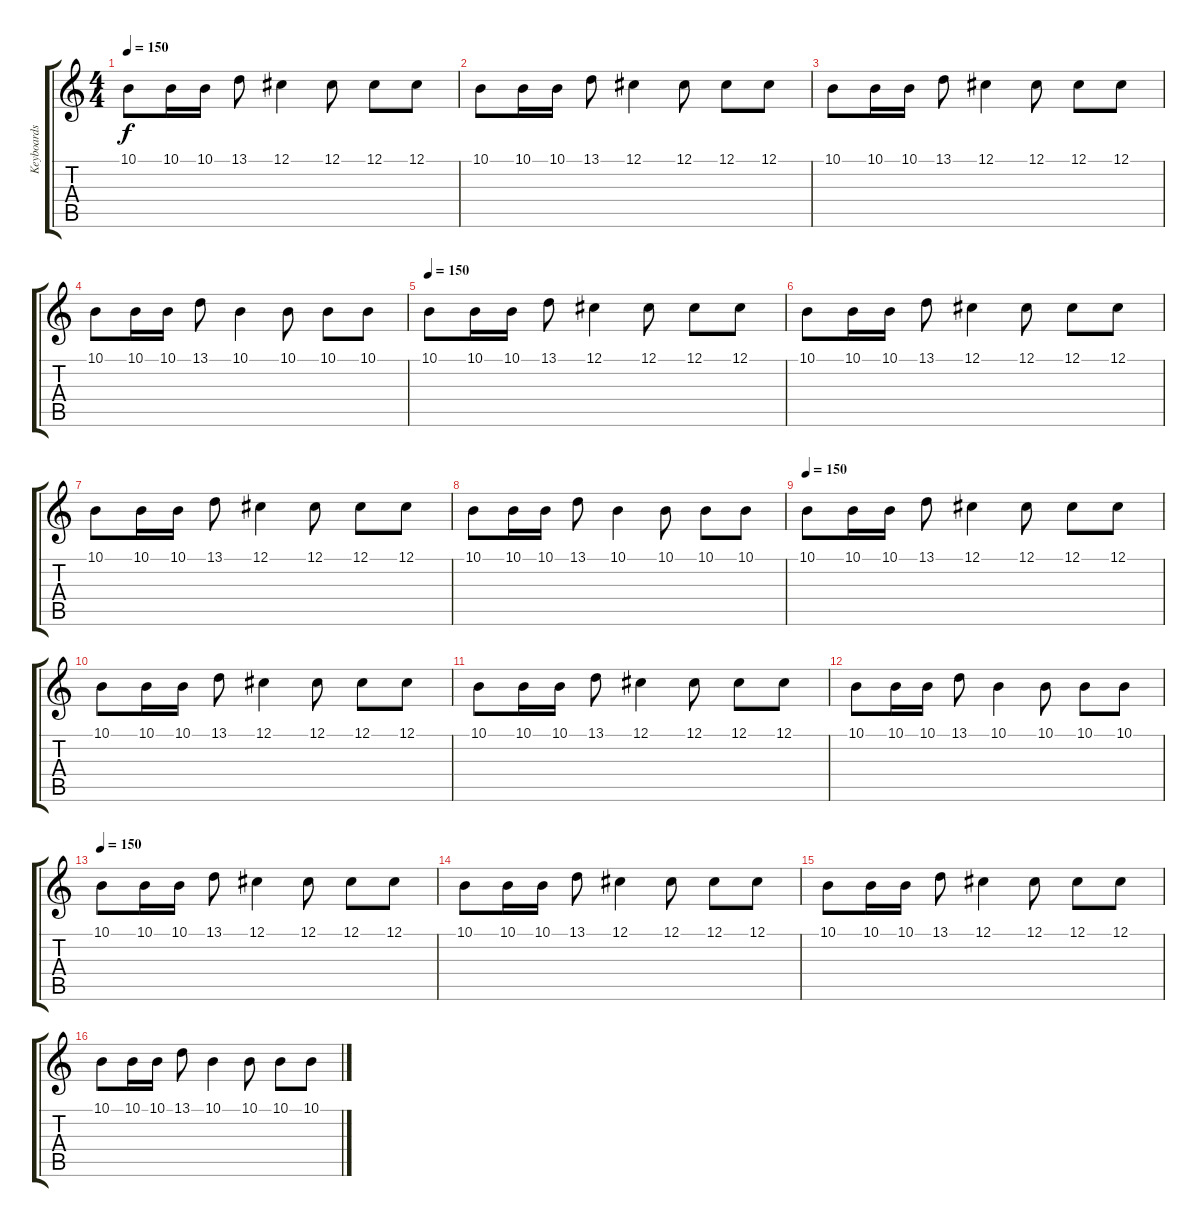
\track ("Keyboards" "Keyboards") {instrument stringensemble1}
\staff {score tabs}
\tuning (Db4 Ab3 E3 B2 Gb2 Db2) {hide}
\ts (4 4)
\tempo 150
\clef g2
\ks c
10.1.8{dy f volume 14 instrument trumpet} 10.1.16 10.1.16 13.1.8 12.1.4 12.1.8 12.1.8 12.1.8 |
10.1.8 10.1.16 10.1.16 13.1.8 12.1.4 12.1.8 12.1.8 12.1.8 |
10.1.8 10.1.16 10.1.16 13.1.8 12.1.4 12.1.8 12.1.8 12.1.8 |
10.1.8 10.1.16 10.1.16 13.1.8 10.1.4 10.1.8 10.1.8 10.1.8 |
\tempo 150
10.1.8{volume 14 instrument trumpet} 10.1.16 10.1.16 13.1.8 12.1.4 12.1.8 12.1.8 12.1.8 |
10.1.8 10.1.16 10.1.16 13.1.8 12.1.4 12.1.8 12.1.8 12.1.8 |
10.1.8 10.1.16 10.1.16 13.1.8 12.1.4 12.1.8 12.1.8 12.1.8 |
10.1.8 10.1.16 10.1.16 13.1.8 10.1.4 10.1.8 10.1.8 10.1.8 |
\tempo 150
10.1.8{volume 14 instrument trumpet} 10.1.16 10.1.16 13.1.8 12.1.4 12.1.8 12.1.8 12.1.8 |
10.1.8 10.1.16 10.1.16 13.1.8 12.1.4 12.1.8 12.1.8 12.1.8 |
10.1.8 10.1.16 10.1.16 13.1.8 12.1.4 12.1.8 12.1.8 12.1.8 |
10.1.8 10.1.16 10.1.16 13.1.8 10.1.4 10.1.8 10.1.8 10.1.8 |
\tempo 150
10.1.8{volume 14 instrument trumpet} 10.1.16 10.1.16 13.1.8 12.1.4 12.1.8 12.1.8 12.1.8 |
10.1.8 10.1.16 10.1.16 13.1.8 12.1.4 12.1.8 12.1.8 12.1.8 |
10.1.8 10.1.16 10.1.16 13.1.8 12.1.4 12.1.8 12.1.8 12.1.8 |
10.1.8 10.1.16 10.1.16 13.1.8 10.1.4 10.1.8 10.1.8 10.1.8
